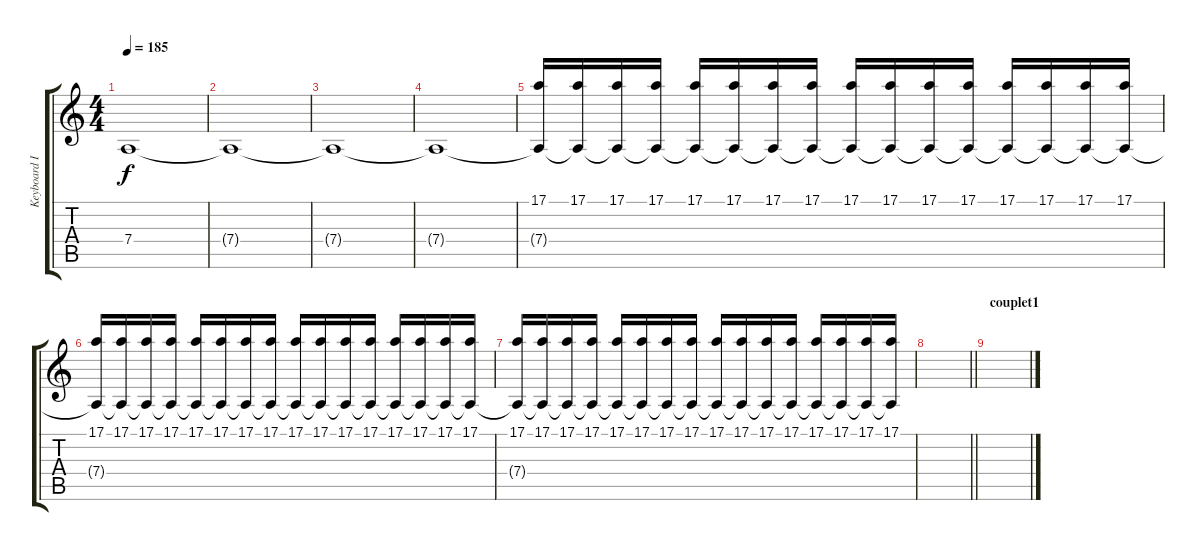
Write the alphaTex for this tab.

\track ("Keyboard I" "Keyboard I") {instrument reedorgan}
\staff {score tabs}
\tuning (E4 B3 G3 D3 A2 E2) {hide}
\ts (4 4)
\tempo 185
\clef g2
\ks c
7.4.1{dy f} |
7.4{t}.1 |
7.4{t}.1 |
7.4{t}.1 |
(17.1 7.4{t}).16{volume 2} (17.1 7.4{t}).16{volume 13} (17.1 7.4{t}).16 (17.1 7.4{t}).16 (17.1 7.4{t}).16 (17.1 7.4{t}).16 (17.1 7.4{t}).16 (17.1 7.4{t}).16 (17.1 7.4{t}).16 (17.1 7.4{t}).16 (17.1 7.4{t}).16 (17.1 7.4{t}).16 (17.1 7.4{t}).16 (17.1 7.4{t}).16 (17.1 7.4{t}).16 (17.1 7.4{t}).16 |
(17.1 7.4{t}).16 (17.1 7.4{t}).16 (17.1 7.4{t}).16 (17.1 7.4{t}).16 (17.1 7.4{t}).16 (17.1 7.4{t}).16 (17.1 7.4{t}).16 (17.1 7.4{t}).16 (17.1 7.4{t}).16{volume 3} (17.1 7.4{t}).16 (17.1 7.4{t}).16 (17.1 7.4{t}).16 (17.1 7.4{t}).16 (17.1 7.4{t}).16 (17.1 7.4{t}).16 (17.1 7.4{t}).16 |
(17.1 7.4{t}).16 (17.1 7.4{t}).16 (17.1 7.4{t}).16 (17.1 7.4{t}).16 (17.1 7.4{t}).16 (17.1 7.4{t}).16 (17.1 7.4{t}).16 (17.1 7.4{t}).16 (17.1 7.4{t}).16 (17.1 7.4{t}).16 (17.1 7.4{t}).16 (17.1 7.4{t}).16 (17.1 7.4{t}).16 (17.1 7.4{t}).16 (17.1 7.4{t}).16 (17.1 7.4{t}).16 |
\barLineRight lightlight
|
\section ("" "couplet1")
